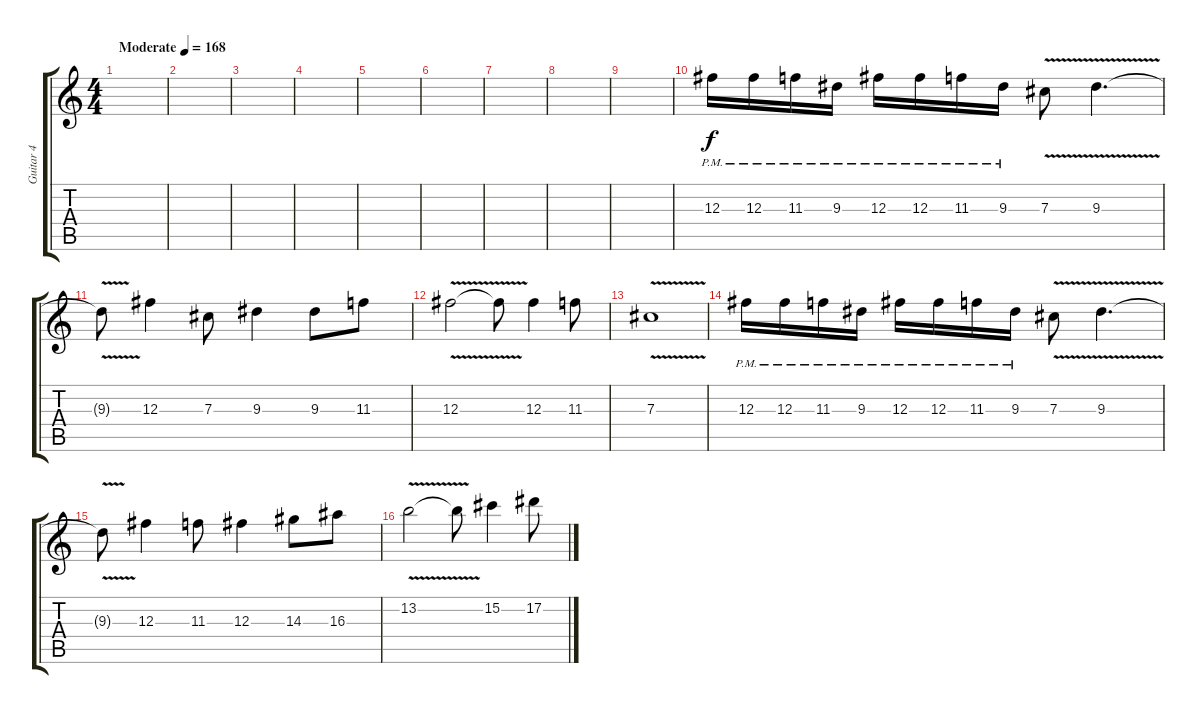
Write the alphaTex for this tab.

\track ("Guitar 4" "Guitar 4") {instrument distortionguitar}
\staff {score tabs}
\tuning (Eb4 Bb3 Gb3 Db3 Ab2 Eb2) {hide}
\ts (4 4)
\tempo (168 "Moderate")
\clef g2
\ks c
|
|
|
|
|
|
|
|
|
12.3{pm}.16 12.3{pm}.16 11.3{pm}.16 9.3{pm}.16 12.3{pm}.16 12.3{pm}.16 11.3{pm}.16 9.3{pm}.16 7.3{v}.8 9.3{v}.4{d} |
9.3{t}.8 12.3.4 7.3.8 9.3.4 9.3.8 11.3.8 |
12.3{v}.2 12.3{t}.8 12.3.4 11.3.8 |
7.3{v}.1 |
12.3{pm}.16 12.3{pm}.16 11.3{pm}.16 9.3{pm}.16 12.3{pm}.16 12.3{pm}.16 11.3{pm}.16 9.3{pm}.16 7.3{v}.8 9.3{v}.4{d} |
9.3{t}.8 12.3.4 11.3.8 12.3.4 14.3.8 16.3.8 |
13.2{v}.2 13.2{t}.8 15.2.4 17.2.8
